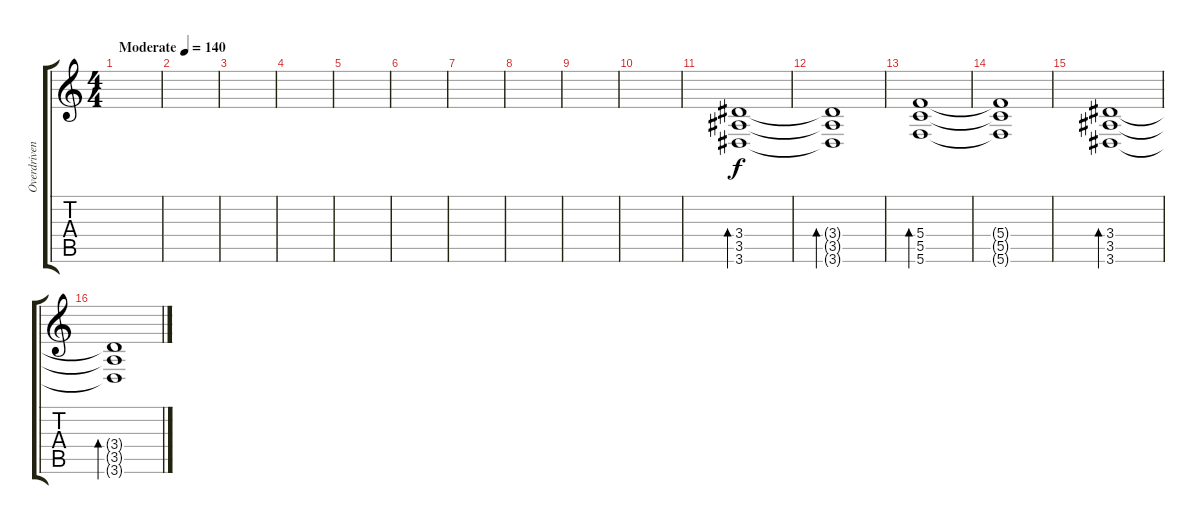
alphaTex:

\track ("Overdriven" "Overdriven") {instrument overdrivenguitar}
\staff {score tabs}
\tuning (D4 A3 F3 C3 G2 C2) {hide}
\ts (4 4)
\tempo (140 "Moderate")
\clef g2
\ks c
|
|
|
|
|
|
|
|
|
|
(3.4 3.5 3.6).1{bd 60} |
(3.4{t} 3.5{t} 3.6{t}).1{bd 60} |
(5.4 5.5 5.6).1{bd 30} |
(5.4{t} 5.5{t} 5.6{t}).1 |
(3.4 3.5 3.6).1{bd 60} |
(3.4{t} 3.5{t} 3.6{t}).1{bd 60}
